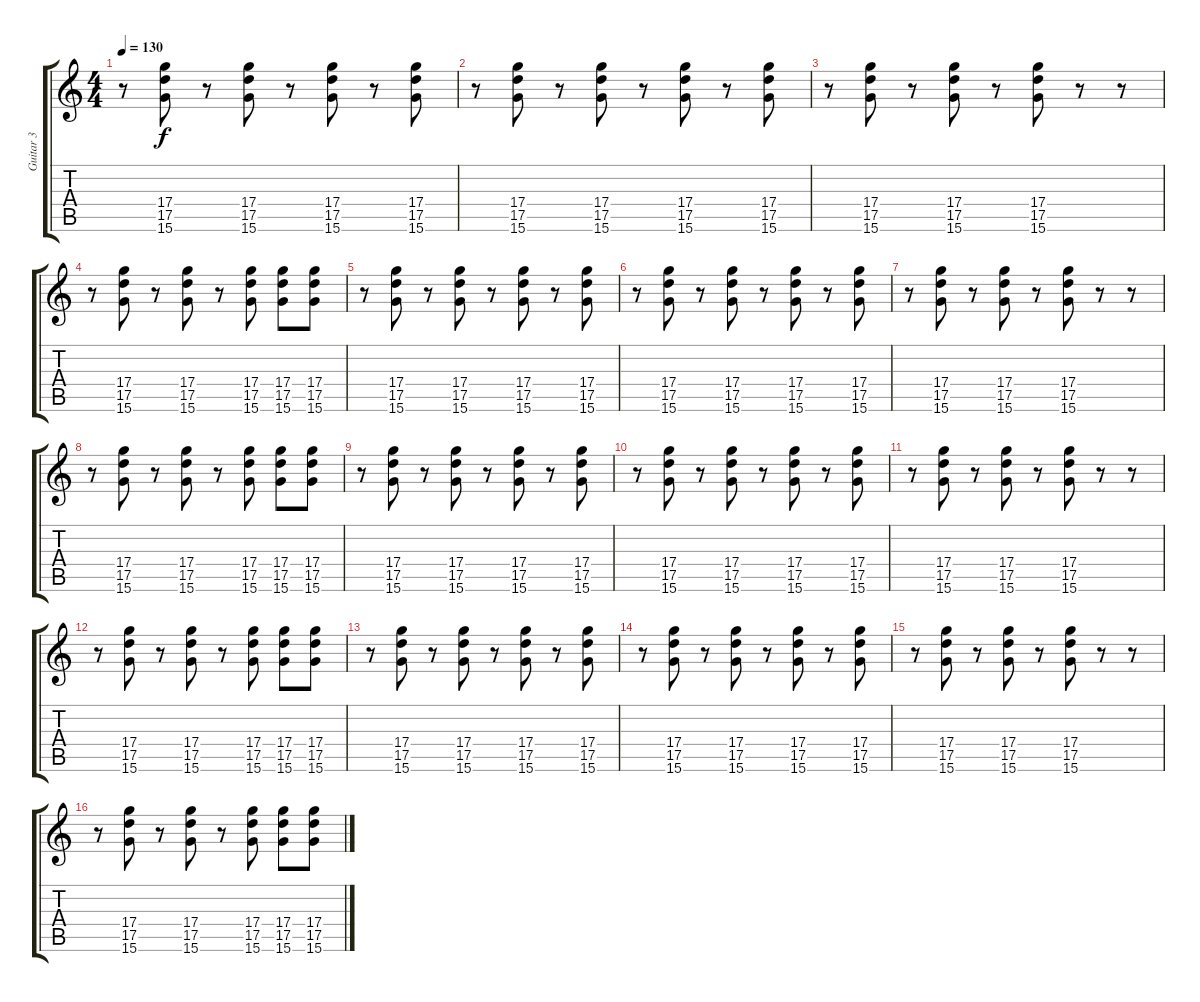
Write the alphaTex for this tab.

\track ("Guitar 3" "Guitar 3") {instrument overdrivenguitar}
\staff {score tabs}
\tuning (E4 B3 G3 D3 A2 E2) {hide}
\ts (4 4)
\tempo 130
\clef g2
\ks c
r.8{dy f} (17.4 17.5 15.6).8 r.8 (17.4 17.5 15.6).8 r.8 (17.4 17.5 15.6).8 r.8 (17.4 17.5 15.6).8 |
r.8 (17.4 17.5 15.6).8 r.8 (17.4 17.5 15.6).8 r.8 (17.4 17.5 15.6).8 r.8 (17.4 17.5 15.6).8 |
r.8 (17.4 17.5 15.6).8 r.8 (17.4 17.5 15.6).8 r.8 (17.4 17.5 15.6).8 r.8 r.8 |
r.8 (17.4 17.5 15.6).8 r.8 (17.4 17.5 15.6).8 r.8 (17.4 17.5 15.6).8 (17.4 17.5 15.6).8 (17.4 17.5 15.6).8 |
r.8 (17.4 17.5 15.6).8 r.8 (17.4 17.5 15.6).8 r.8 (17.4 17.5 15.6).8 r.8 (17.4 17.5 15.6).8 |
r.8 (17.4 17.5 15.6).8 r.8 (17.4 17.5 15.6).8 r.8 (17.4 17.5 15.6).8 r.8 (17.4 17.5 15.6).8 |
r.8 (17.4 17.5 15.6).8 r.8 (17.4 17.5 15.6).8 r.8 (17.4 17.5 15.6).8 r.8 r.8 |
r.8 (17.4 17.5 15.6).8 r.8 (17.4 17.5 15.6).8 r.8 (17.4 17.5 15.6).8 (17.4 17.5 15.6).8 (17.4 17.5 15.6).8 |
r.8 (17.4 17.5 15.6).8 r.8 (17.4 17.5 15.6).8 r.8 (17.4 17.5 15.6).8 r.8 (17.4 17.5 15.6).8 |
r.8 (17.4 17.5 15.6).8 r.8 (17.4 17.5 15.6).8 r.8 (17.4 17.5 15.6).8 r.8 (17.4 17.5 15.6).8 |
r.8 (17.4 17.5 15.6).8 r.8 (17.4 17.5 15.6).8 r.8 (17.4 17.5 15.6).8 r.8 r.8 |
r.8 (17.4 17.5 15.6).8 r.8 (17.4 17.5 15.6).8 r.8 (17.4 17.5 15.6).8 (17.4 17.5 15.6).8 (17.4 17.5 15.6).8 |
r.8 (17.4 17.5 15.6).8 r.8 (17.4 17.5 15.6).8 r.8 (17.4 17.5 15.6).8 r.8 (17.4 17.5 15.6).8 |
r.8 (17.4 17.5 15.6).8 r.8 (17.4 17.5 15.6).8 r.8 (17.4 17.5 15.6).8 r.8 (17.4 17.5 15.6).8 |
r.8 (17.4 17.5 15.6).8 r.8 (17.4 17.5 15.6).8 r.8 (17.4 17.5 15.6).8 r.8 r.8 |
r.8 (17.4 17.5 15.6).8 r.8 (17.4 17.5 15.6).8 r.8 (17.4 17.5 15.6).8 (17.4 17.5 15.6).8 (17.4 17.5 15.6).8
